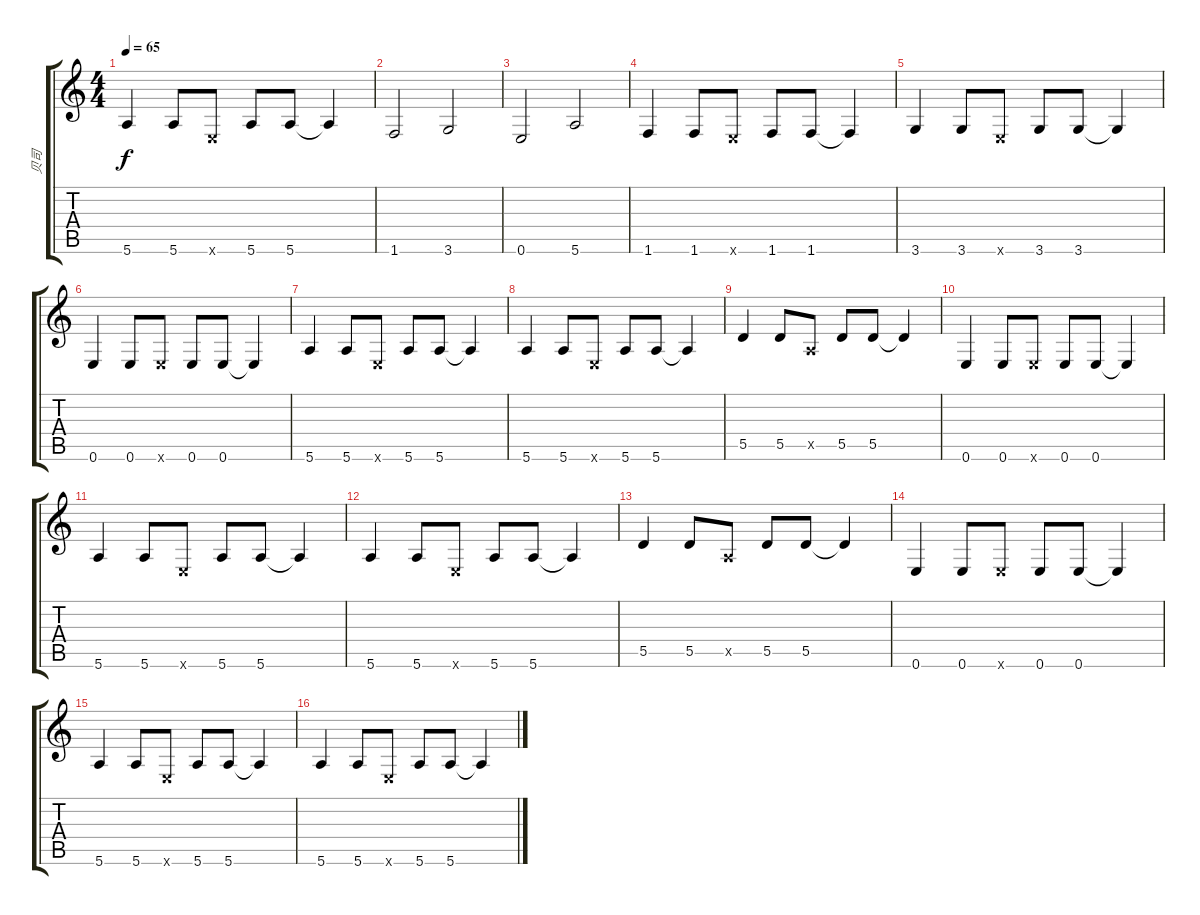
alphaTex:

\track ("贝司" "贝司") {instrument electricbassfinger}
\staff {score tabs}
\tuning (E4 B3 G3 D3 A2 E2) {hide}
\ts (4 4)
\tempo 65
\clef g2
\ks c
5.6.4{dy f} 5.6.8 0.6{x}.8 5.6.8 5.6.8 5.6{t}.4 |
1.6.2 3.6.2 |
0.6.2 5.6.2 |
1.6.4 1.6.8 0.6{x}.8 1.6.8 1.6.8 1.6{t}.4 |
3.6.4 3.6.8 0.6{x}.8 3.6.8 3.6.8 3.6{t}.4 |
0.6.4 0.6.8 0.6{x}.8 0.6.8 0.6.8 0.6{t}.4 |
5.6.4 5.6.8 0.6{x}.8 5.6.8 5.6.8 5.6{t}.4 |
5.6.4 5.6.8 0.6{x}.8 5.6.8 5.6.8 5.6{t}.4 |
5.5.4 5.5.8 0.5{x}.8 5.5.8 5.5.8 5.5{t}.4 |
0.6.4 0.6.8 0.6{x}.8 0.6.8 0.6.8 0.6{t}.4 |
5.6.4 5.6.8 0.6{x}.8 5.6.8 5.6.8 5.6{t}.4 |
5.6.4 5.6.8 0.6{x}.8 5.6.8 5.6.8 5.6{t}.4 |
5.5.4 5.5.8 0.5{x}.8 5.5.8 5.5.8 5.5{t}.4 |
0.6.4 0.6.8 0.6{x}.8 0.6.8 0.6.8 0.6{t}.4 |
5.6.4 5.6.8 0.6{x}.8 5.6.8 5.6.8 5.6{t}.4 |
5.6.4 5.6.8 0.6{x}.8 5.6.8 5.6.8 5.6{t}.4
